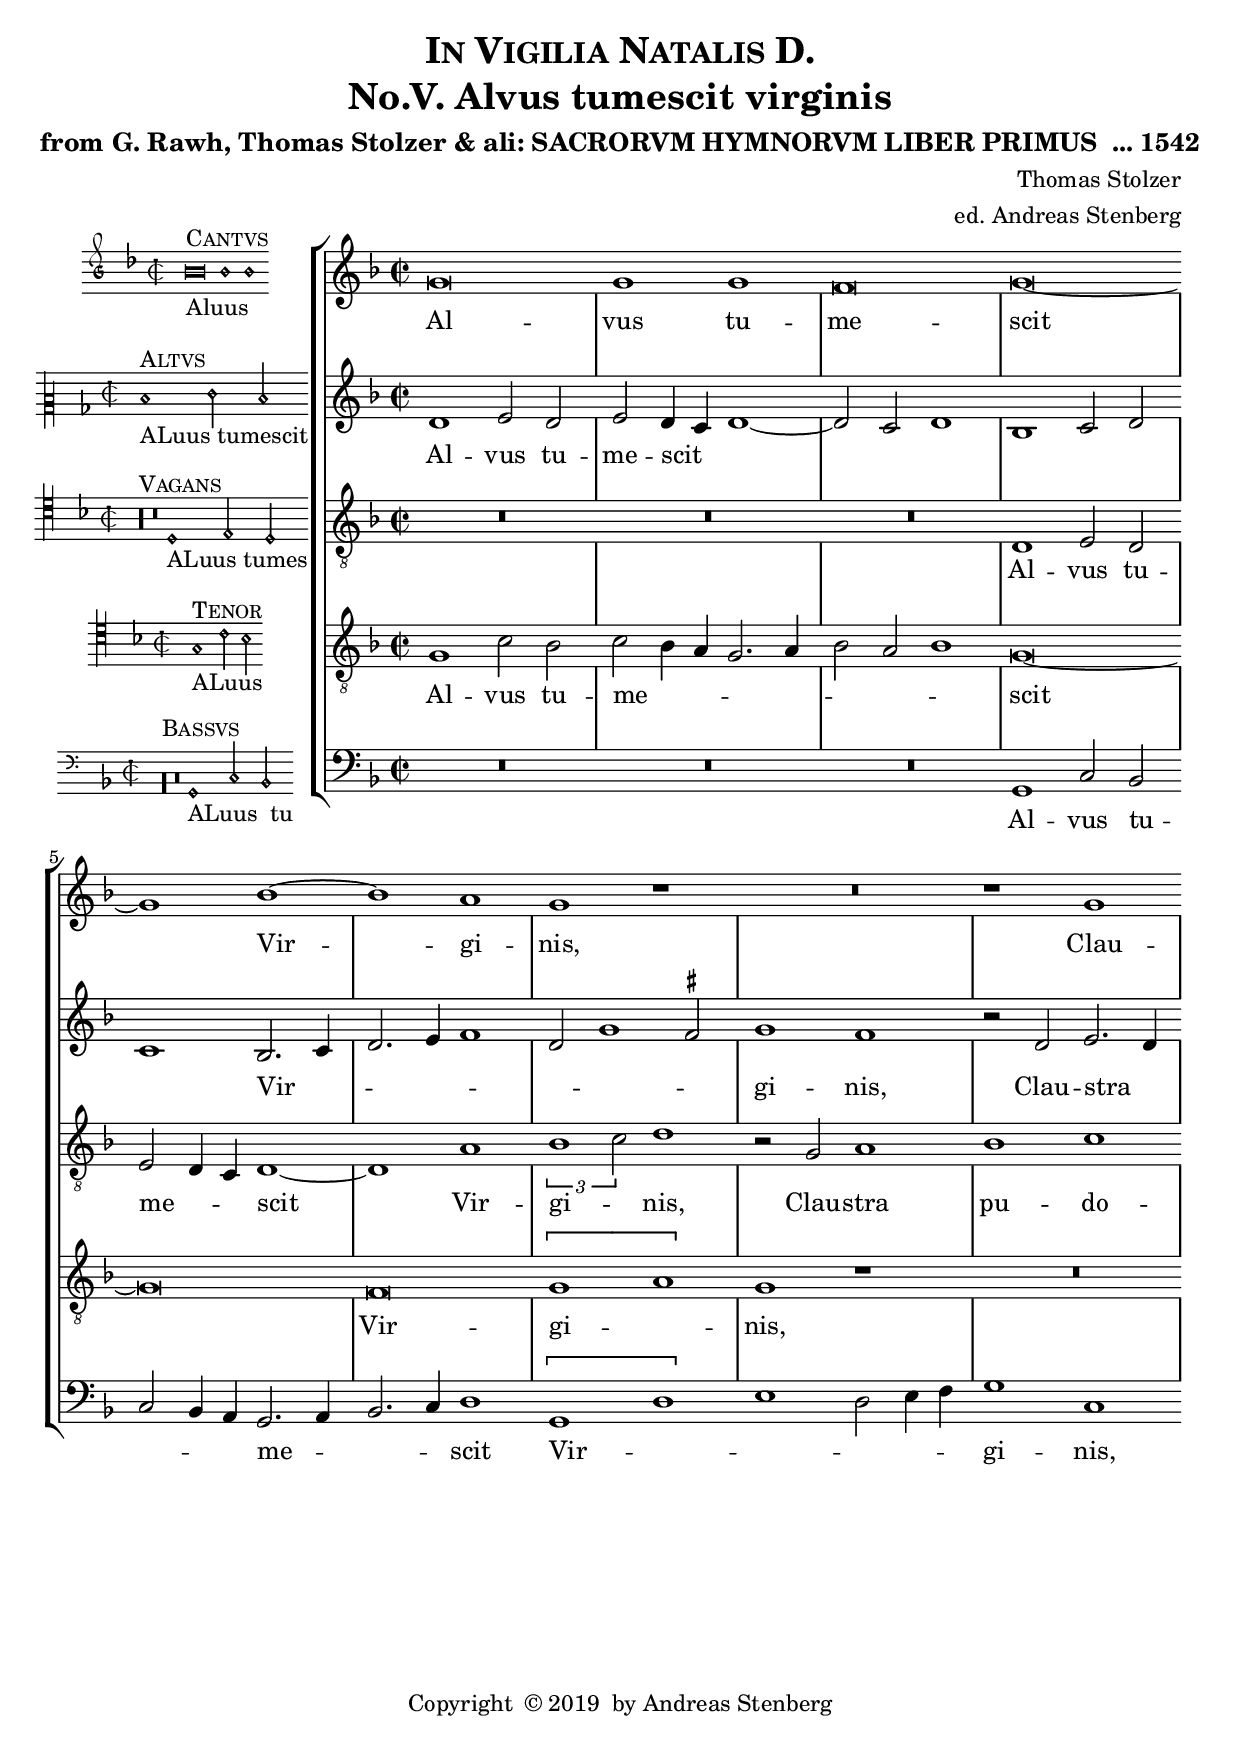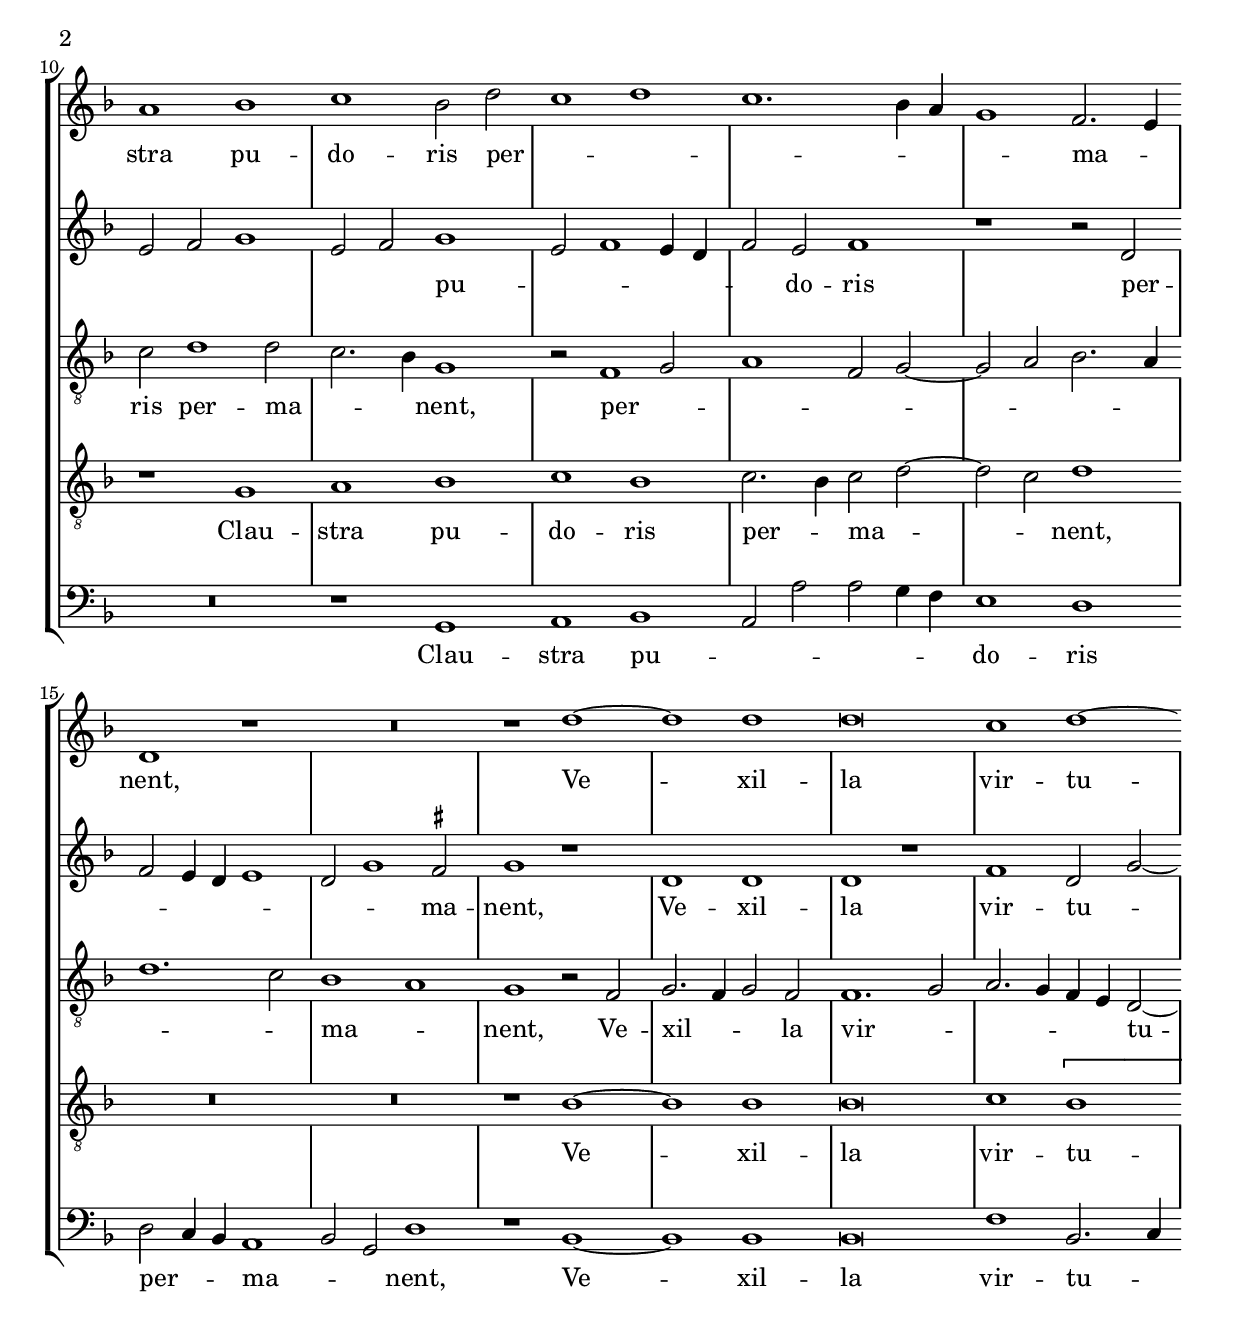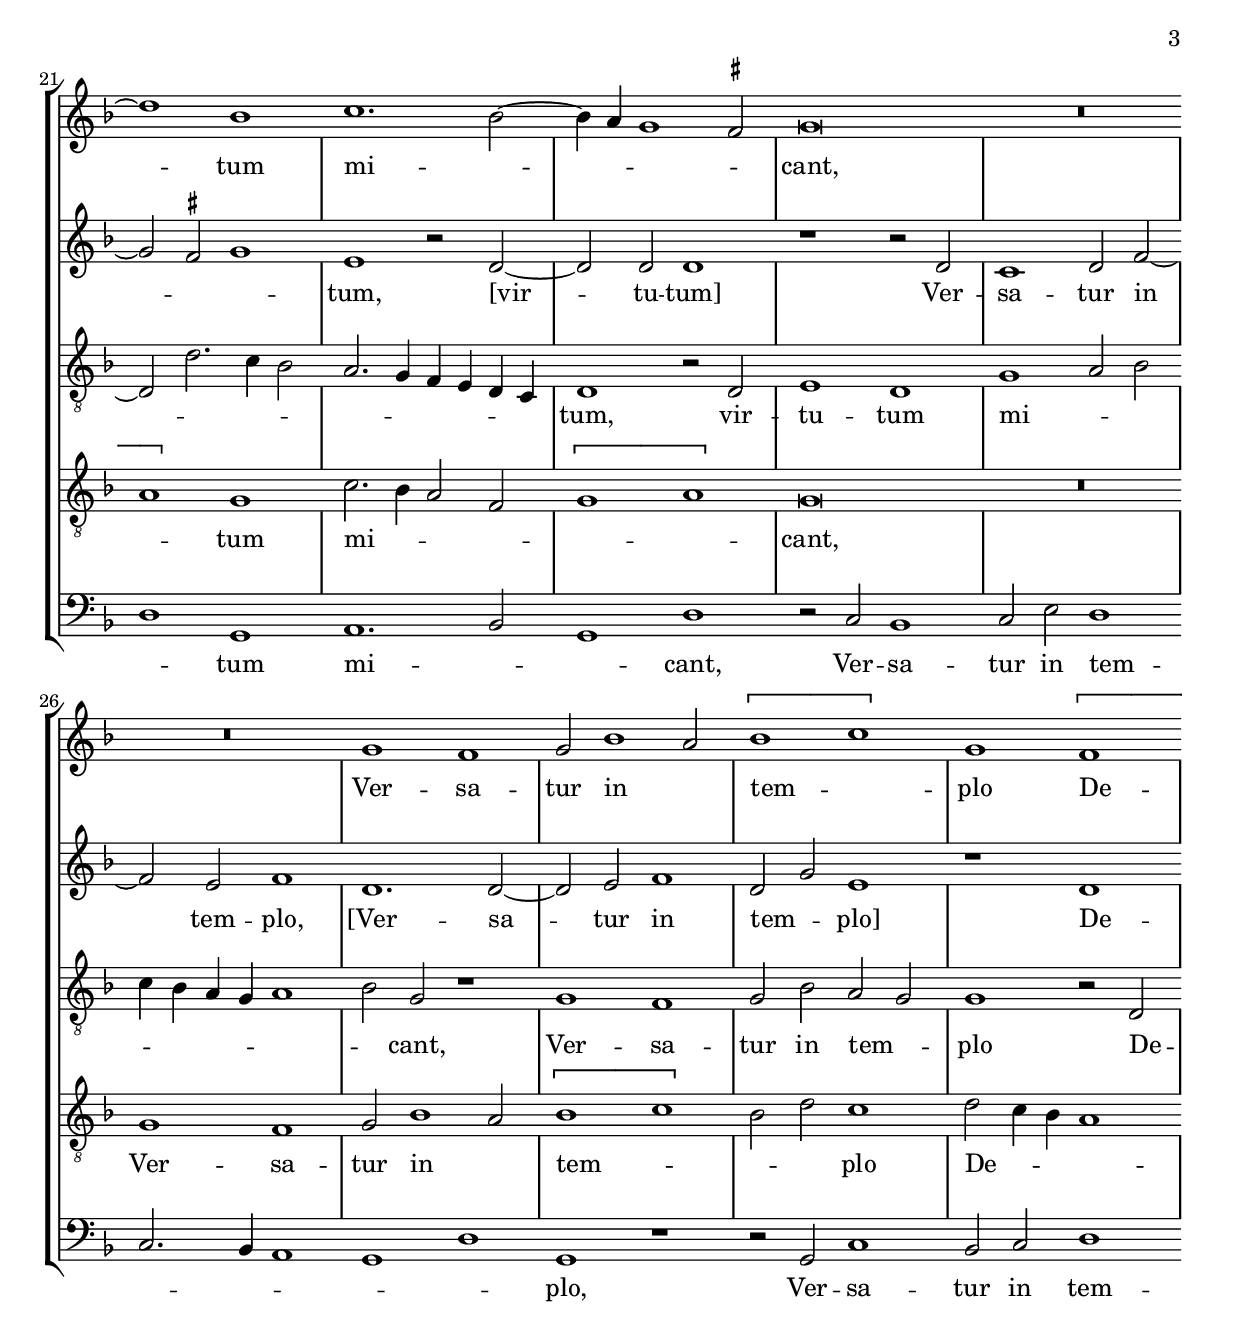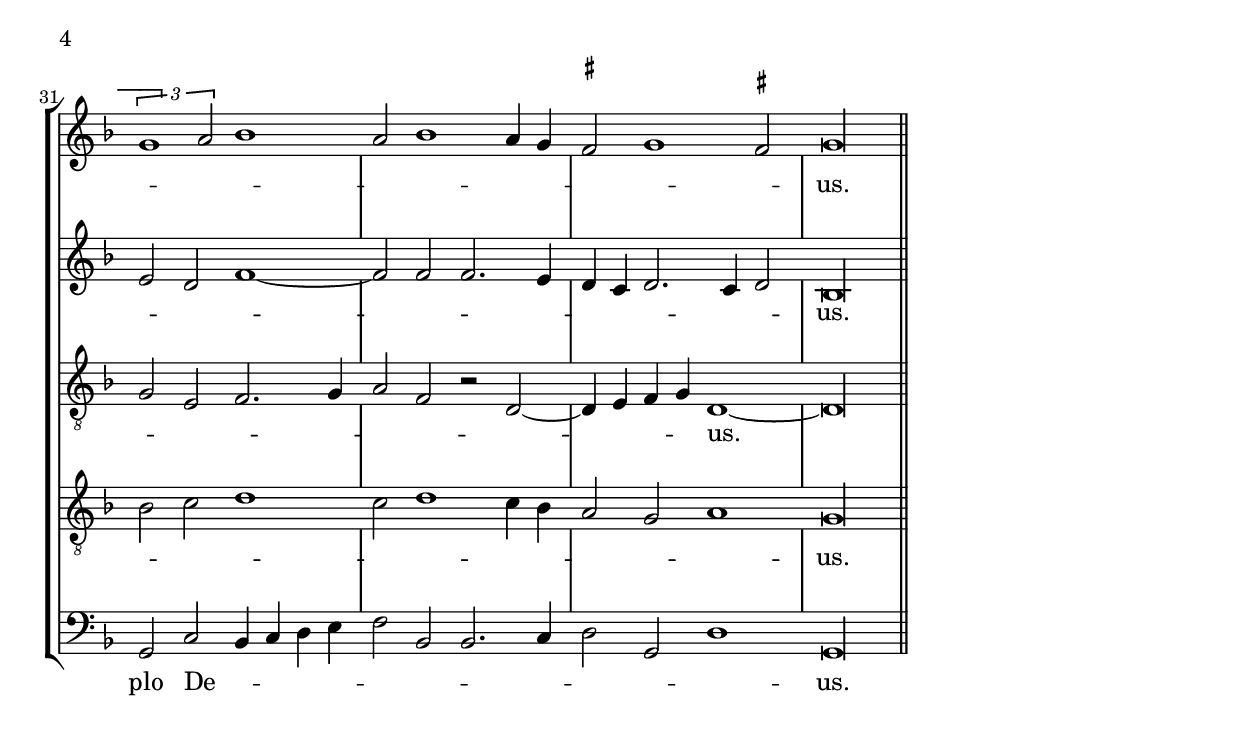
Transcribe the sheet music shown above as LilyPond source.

\version "2.18.0"
\include "deutsch.ly"
#(append! supported-clefs '(("mensural-f3" . ("clefs.mensural.f" 0 0))))
#(append! supported-clefs '(("mensural-f1" . ("clefs.mensural.f" 4 0))))
#(append! supported-clefs '(("mensural-f2" . ("clefs.mensural.f" -2 0))))
#(append! supported-clefs '(("petrucci-g3" . ("clefs.petrucci.g" 0 1))))
#(append! supported-clefs '(("petrucci-c5" . ("clefs.petrucci.g" 5 5))))
ficta = \once \set suggestAccidentals =##t
\header {
  title = \markup {
    \center-column {
      \smallCaps "In Vigilia Natalis D."
      "No.V. Alvus tumescit virginis"
      \vspace #0.5
    }
  }
  subtitle = "from G. Rawh, Thomas Stolzer & ali: SACRORVM HYMNORVM LIBER PRIMUS  ... 1542"
  composer = "Thomas Stolzer"
  arranger = "ed. Andreas Stenberg"
  poet = ""
  meter =""
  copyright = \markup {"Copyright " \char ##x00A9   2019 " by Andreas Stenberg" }
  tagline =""
}
global = {
  \key f \major
}
%% PDF p.12
sopMusic = \relative c'' {

  \set Score.tempoHideNote = ##t
  \tempo 2 = 86
  \time 2/2
  \set Timing.measureLength = #(ly:make-moment 4/2)
  \override Staff.BarLine.transparent = ##t
 g\breve
 g1 g1
 f\breve
 g\breve~
 g1 b1~
 b1 a1
 g1 r1
 R\breve
 r1 g1
 a1 b1
 c1 b2 d2(
 c1 d1
 c1. b4 a4
 g1)				%% end of first line in orig.
 f2.( e4)
 d1 r1
 R\breve
 r1 d'1~
 d1 d1
 d\breve
 c1 d1~
 d1 b1
 c1.( b2~
 b4 a4 g1 \ficta fis2)
 g\breve
 R\breve*2
 g1 f1
 g2 b1( a2)
 \[b1( c1)\]
 g1 \[f1(
 \tuplet 3/2 { g1\] a2  } b1	%5 end of second line.
 a2 b1 a4 g4
 \ficta fis2 g1 \ficta fis!2)
 \cadenzaOn
 g\longa
 \revert Staff.BarLine.transparent
  \bar "||"
}
sopWords = \lyricmode {
Al -- vus tu -- me -- scit Vir -- gi -- nis,
Clau -- stra pu -- do -- ris per -- ma -- nent,
Ve -- xil -- la vir -- tu -- tum mi -- cant,
Ver -- sa -- tur in tem -- plo De -- us.
}
%% PDF 159
tenorIIMusic = \relative c {
  \clef "G_8"
  \override Staff.BarLine.transparent = ##t
   R\breve*3
   d1 e2 d2
   e2( d4 c4) d1~
   d1 a'1
   \tuplet 3/2 { b1( c2) } d1
   r2 g,2 a1
   b1 c1
   c2 d1 d2(
   c2. b4) g1
   r2 f1( g2
   a1 f2 g2~
   g2 a2			%% end of first line in orig.
   b2. a4
   d1. c2)
   b1( a1)
   g1 r2 f2
   g2.( f4 g2) f2
   f1.( g2
   a2. g4 f4 e4) d2~(
   d2 d'2. c4 b2
   a2. g4 f4 e4 d4 c4)
   d1 r2 d2			%% end of second line.
   e1 d1
   g1( a2 b2
   c4 b4 a4 g4 a1
   b2) g2 r1
   g1 f1
   g2 b2 a2( g2)
   g1 r2 d2(
   g2 e2 f2. g4
   a2 f2 r2 d2~
   d4 e4 f4 g4) d1~
   \cadenzaOn
   d\longa
 \revert Staff.BarLine.transparent
}
tenorIIWords = \lyricmode {
Al -- vus tu -- me -- scit Vir -- gi -- nis,
Clau -- stra pu -- do -- ris per -- ma -- nent,
per -- ma -- nent,
Ve -- xil -- la vir -- tu -- tum,
vir -- tu -- tum mi -- cant,
Ver -- sa -- tur in tem -- plo De -- us.
}

%% PDF p. 160
altoMusic = \relative c' {
  \override Staff.BarLine.transparent = ##t
  d1 e2 d2
  e2 d4( c4 d1~
  d2 c2 d1
  b1 c2 d2
  c1) b2.( c4
  d2. e4 f1
  d2 g1 \ficta fis2)
  g1 f1
  r2 d2 e2.( d4			%% end of first line in orig.
  e2 f2 g1
  e2 f2) g1(
  e2 f1 e4 d4
  f2) e2 f1
  r1 r2 d2(
  f2 e4 d4 e1
  d2 g1) \ficta fis2
  g1 r1
  d1 d1
  d1 r1
  f1 d2( g2~
  g2 \ficta fis2  g1)			%5 end of second line
  e1 r2 d2~
  d2 d2 d1
  r1 r2 d2
  c1 d2 f2~
  f2 e2 f1
  d1. d2~
  d2 e2 f1
  d2( g2) e1
  r1 d1(
  e2 d2 f1~
  f2 f2 f2. e4
  d4 c4 d2. c4 d2)
  b\longa
  \revert Staff.BarLine.transparent
}
altoWords = \lyricmode {
Al -- vus tu -- me -- scit Vir -- gi -- nis,
Clau -- stra pu -- do -- ris per -- ma -- nent,
Ve -- xil -- la vir -- tu -- tum, [vir -- tu -- tum] % mi -- cant,
Ver -- sa -- tur in tem -- plo,
[Ver -- sa -- tur in tem -- plo] De -- us.
}
%% PDF p. 350
tenorMusic = \relative c' {
  \clef "G_8"
  \override Staff.BarLine.transparent = ##t
   g1 c2 b2
   c2( b4 a4 g2. a4
   b2 a2 b1)
   g\breve~
   g\breve
   f\breve
   \[g1( a1)\]
   g1 r1
   R\breve
   r1 g1
   a1 b1
   c1 b1
   c2.( b4)			%% end of first line in orig.
   c2 ( d2~
   d2 c2) d1
   R\breve*2
   r1 b1~
   b1 b1
   b\breve
   c1 \[b1(
   a1)\] g1
   c2.( b4 a2 f2
   \[g1 a1)\]
   g\breve
   R\breve
   g1 f1
   g2 b1( a2)
   \[b1( c1\]
   b2 d2) c1			%% end of second line.
   d2( c4 b4 a1
   b2 c2 d1
   c2 d1 c4 b4
   a2 g2 a1)
   g\longa
 \revert Staff.BarLine.transparent
}
tenorWords = \lyricmode {
Al -- vus tu -- me -- scit Vir -- gi -- nis,
Clau -- stra pu -- do -- ris per -- ma -- nent,
Ve -- xil -- la vir -- tu -- tum mi -- cant,
Ver -- sa -- tur in tem -- plo De -- us.
}
%% PDF p. 496
bassMusic = \relative c {
  \override Staff.BarLine.transparent = ##t
  R\breve*3
  g1 c2 b2(
  c2 b4 a4) g2.( a4
  b2. c4) d1
  \[g,1( d'1\]
  e1 d2 e4 f4)
  g1 c,1
  R\breve
  r1 g1
  a1 b1(
  a2 a'2 			%% end of first line in orig.
  a2 g4 f4)
  e1 d1
  d2( c4 b4) a1(
  b2 g2) d'1
  r1 b1~
  b1 b1
  b\breve
  f'1 b,2.( c4
  d1) g,1
  a1.( b2
  g1) d'1
  r2 c2 b1
  c2 e2 d1(
  c2. b4			%% end of second line.
  a1
  g1 d'1)
  g,1 r1
  r2 g2 c1
  b2 c2 d1
  g,2 c2( b4 c4 d4 e4
  f2 b,2 b2. c4
  d2 g,2 d'1)
  g,\longa
  \revert Staff.BarLine.transparent
}
bassWords = \lyricmode {
Al -- vus tu -- me -- scit Vir -- gi -- nis,
Clau -- stra pu -- do -- ris per -- ma -- nent,
Ve -- xil -- la vir -- tu -- tum mi -- cant,
Ver -- sa -- tur in tem -- plo,
Ver -- sa -- tur in tem -- plo De -- us.
}
incipitDiscantus = \markup {
  \score {
    {
      %      \set Staff.instrumentName = #"Tenor "
      \override NoteHead.style = #'neomensural
      \override Rest.style = #'neomensural
      \override Staff.TimeSignature.style = #'mensural
      \cadenzaOn
      \clef "petrucci-g3"
      \key f \major
      \time 2/2

      g'\breve ^\markup { \smallCaps"Cantvs"} _"Aluus"
     g'1 g'1
    }
    \layout {
      \context {
        \Voice
        \remove "Ligature_bracket_engraver"
        \consists "Mensural_ligature_engraver"
      }
      line-width = 4.5\cm
    }
  }
}

incipitTenorII = \markup {
  \score {
    {
      %      \set Staff.instrumentName = #"Tenor "
      \override NoteHead.style = #'neomensural
      \override Rest.style = #'neomensural
      \override Staff.TimeSignature.style = #'mensural
      \cadenzaOn
      \clef "petrucci-c4"
      \key f \major
      \time 2/2
      r\longa ^\markup \smallCaps"Vagans"
      r\breve d1_"ALuus tumes"
      e2 d2
    }
    \layout {
      \context {
        \Voice
        \remove "Ligature_bracket_engraver"
        \consists "Mensural_ligature_engraver"
      }
      line-width = 5.0\cm
    }
  }
}

incipitAltus = \markup {
  \score {
    {
      %      \set Staff.instrumentName = #"Tenor "
      \override NoteHead.style = #'neomensural
      \override Rest.style = #'neomensural
      \override Staff.TimeSignature.style = #'mensural
      \cadenzaOn
      \clef "petrucci-c2"
      \key f \major
      \time 2/2
      d'1^\markup \smallCaps"Altvs"_"ALuus tumescit"
      e'2 d'2
    }
    \layout {
      \context {
        \Voice
        \remove "Ligature_bracket_engraver"
        \consists "Mensural_ligature_engraver"
      }
      line-width = 4.5\cm
    }
  }
}


incipitTenor = \markup {
  \score {
    {
      %      \set Staff.instrumentName = #"Tenor "
      \override NoteHead.style = #'neomensural
      \override Rest.style = #'neomensural
      \override Staff.TimeSignature.style = #'mensural
      \cadenzaOn
      \clef "petrucci-c4"
      \key f \major
      \time 2/2
      g1 ^\markup \smallCaps"Tenor" _"ALuus"
      c'2 b2
    }
    \layout {
      \context {
        \Voice
        \remove "Ligature_bracket_engraver"
        \consists "Mensural_ligature_engraver"
      }
      line-width = 5.0\cm
    }
  }
}

incipitBassus = \markup {
  \score {
    {
      %      \set Staff.instrumentName = #"Tenor "
      \override NoteHead.style = #'neomensural
      \override Rest.style = #'neomensural
      \override Staff.TimeSignature.style = #'mensural
      \cadenzaOn
      \clef "mensural-f"
      \key f \major
      \time 2/2
      b,\longa \rest ^\markup \smallCaps"Bassvs"
      b,\breve \rest g,1_"ALuus  tu"
      c2 b,2
    }
    \layout {
      \context {
        \Voice
        \remove "Ligature_bracket_engraver"
        \consists "Mensural_ligature_engraver"
      }
      line-width = 4.5\cm
    }
  }
}

%% for print
\score {
  <<
    \new StaffGroup \with {
      \override VerticalAxisGroup.staff-staff-spacing = #'((basic-distance . 12))
    } <<
      \new Staff = treble <<
        \set Staff.instrumentName = \incipitDiscantus
        \new Voice = "sopranos" {
          \set  Staff.midiInstrument ="choir aahs"
          %	\voiceOne
          << \global \sopMusic >>
        }
      >>
      \new Lyrics = sopranos { s1 }

      \new Staff = "medius" <<
        \set Staff.instrumentName = \incipitAltus

        \new Voice = "altos" {
          %	\voiceTwo
          \set  Staff.midiInstrument ="choir aahs"
          << \global \altoMusic >>
        }
      >>

      \new Lyrics = "altos" { s1 }

      \new Staff = tenorsII <<
        \set Staff.instrumentName = \incipitTenorII

        \clef "treble"
        \new Voice = "tenorsII" {
          \set  Staff.midiInstrument ="choir aahs"
          %	\voiceOne
          << \global \tenorIIMusic >>
        }
      >>
      \new Lyrics = "tenorsII" { s1 }

      \new Staff = tenors <<
        \set Staff.instrumentName = \incipitTenor

        \clef "treble"
        \new Voice = "tenors" {
          \set  Staff.midiInstrument ="choir aahs"
          %	\voiceOne
          << \global \tenorMusic >>
        }
      >>
      \new Lyrics = "tenors" { s1 }

      \new Staff ="basses" {
        \set Staff.instrumentName = \incipitBassus

        \new Voice = "basses" {
          \set  Staff.midiInstrument ="choir aahs"
          \clef "bass"
          %	\voiceTwo
          << \global \bassMusic >>
        }
      }
    >>
    \new Lyrics = basses { s1 }

    \context Lyrics = sopranos \lyricsto sopranos \sopWords
    \context Lyrics = tenorsII \lyricsto tenorsII \tenorIIWords
    \context Lyrics = altos \lyricsto altos \altoWords
    \context Lyrics = tenors \lyricsto tenors \tenorWords
    \context Lyrics = basses \lyricsto basses \bassWords
  >>
  \layout {
    \context {
      \Score
      % no bars in staves
      %      \override BarLine.transparent = ##t

    }
    % the next three instructions keep the lyrics between the bar lines
    \context {
      \Lyrics
      \consists "Bar_engraver"
      \override BarLine.transparent = ##t
    }
    \context {
      \StaffGroup
      \consists "Separating_line_group_engraver"
    }
    \context {
      \Voice
      % no slurs
      \override Slur.transparent = ##t
      % Comment in the below "\remove" command to allow line
      % breaking also at those barlines where a note overlaps
      % into the next bar.  The command is commented out in this
      % short example score, but especially for large scores, you
      % will typically yield better line breaking and thus improve
      % overall spacing if you comment in the following command.
      %\remove "Forbid_line_break_engraver"
    }
    indent = 4.5\cm
  }

}
%% for midi
\score {
  <<
    \new StaffGroup \with {
      \override VerticalAxisGroup.staff-staff-spacing = #'((basic-distance . 12))
    } <<
      \new Staff = treble <<
        \set Staff.instrumentName = \incipitDiscantus
        \new Voice = "sopranos" {
          \set  Staff.midiInstrument ="choir aahs"
          %	\voiceOne
          << \global \sopMusic >>
        }
      >>
      \new Lyrics = sopranos { s1 }

      \new Staff = tenorsII <<
        \set Staff.instrumentName = \incipitTenorII

        \clef "treble"
        \new Voice = "tenorsII" {
          \set  Staff.midiInstrument ="choir aahs"
          %	\voiceOne
          << \global \tenorIIMusic >>
        }
      >>
      \new Lyrics = "tenorsII" { s1 }

      \new Staff = "medius" <<
        \set Staff.instrumentName = \incipitAltus

        \new Voice = "altos" {
          %	\voiceTwo
          \set  Staff.midiInstrument ="choir aahs"
          << \global \altoMusic >>
        }
      >>

      \new Lyrics = "altos" { s1 }
      \new Staff = tenors <<
        \set Staff.instrumentName = \incipitTenor

        \clef "treble"
        \new Voice = "tenors" {
          \set  Staff.midiInstrument ="choir aahs"
          %	\voiceOne
          << \global \tenorMusic >>
        }
      >>
      \new Lyrics = "tenors" { s1 }

      \new Staff ="basses" {
        \set Staff.instrumentName = \incipitBassus

        \new Voice = "basses" {
          \set  Staff.midiInstrument ="choir aahs"
          \clef "bass"
          %	\voiceTwo
          << \global \bassMusic >>
        }
      }
    >>
    \new Lyrics = basses { s1 }

    \context Lyrics = sopranos \lyricsto sopranos \sopWords
    \context Lyrics = tenorsII \lyricsto tenorsII \tenorIIWords
    \context Lyrics = altos \lyricsto altos \altoWords
    \context Lyrics = tenors \lyricsto tenors \tenorWords
    \context Lyrics = basses \lyricsto basses \bassWords
  >>

  \midi {}
}
\paper {
  ragged-bottom = ##t
  ragged-last-bottom = ##t
  ragged-last = ##t
}

%{
convert-ly.py (GNU LilyPond) 2.18.2  convert-ly.py: Processing `'...
Applying conversion: 2.15.7, 2.15.9, 2.15.10, 2.15.16, 2.15.17,
2.15.18, 2.15.19, 2.15.20, 2.15.25, 2.15.32, 2.15.39, 2.15.40,
2.15.42, 2.15.43, 2.16.0, 2.17.0, 2.17.4, 2.17.5, 2.17.6, 2.17.11,
2.17.14, 2.17.15, 2.17.18, 2.17.19, 2.17.20, 2.17.25, 2.17.27,
2.17.29, 2.17.97, 2.18.0
%}
